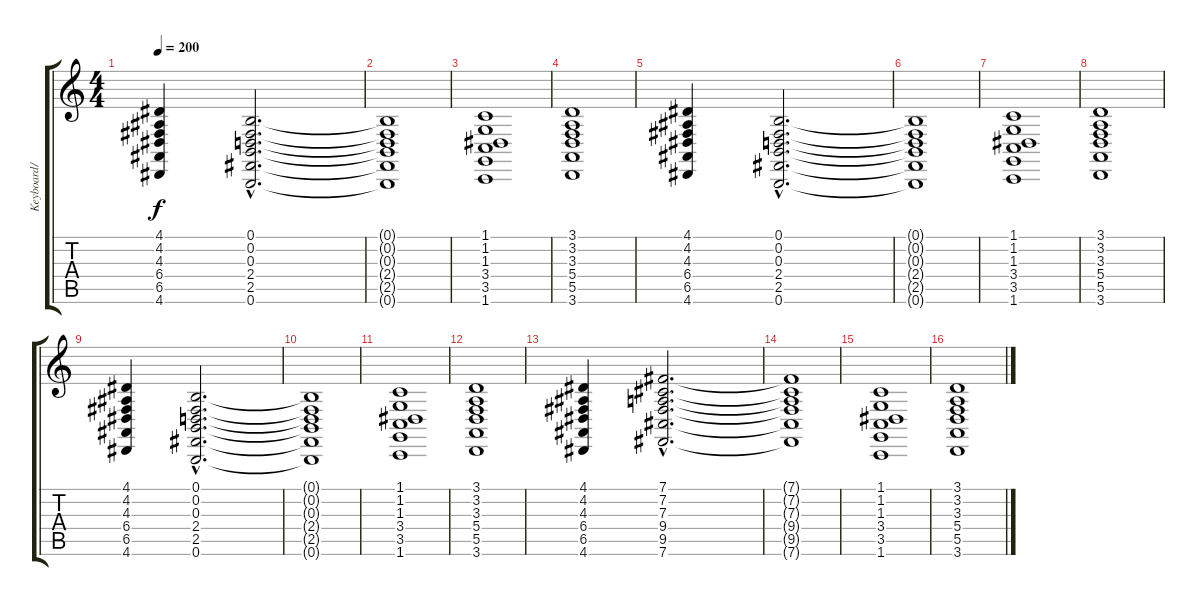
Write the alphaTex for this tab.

\track ("Keyboard/ Effects" "Keyboard/ ") {instrument fx5brightness}
\staff {score tabs}
\tuning (B3 Gb3 D3 A2 E2 B1) {hide}
\ts (4 4)
\tempo 200
\clef g2
\ks c
(4.1 4.2 4.3 6.4 6.5 4.6).4{dy f} (0.1{hac} 0.2{hac} 0.3{hac} 2.4{hac} 2.5{hac} 0.6{hac}).2{d} |
(0.1{t} 0.2{t} 0.3{t} 2.4{t} 2.5{t} 0.6{t}).1 |
(1.1 1.2 1.3 3.4 3.5 1.6).1 |
(3.1 3.2 3.3 5.4 5.5 3.6).1 |
(4.1 4.2 4.3 6.4 6.5 4.6).4 (0.1{hac} 0.2{hac} 0.3{hac} 2.4{hac} 2.5{hac} 0.6{hac}).2{d} |
(0.1{t} 0.2{t} 0.3{t} 2.4{t} 2.5{t} 0.6{t}).1 |
(1.1 1.2 1.3 3.4 3.5 1.6).1 |
(3.1 3.2 3.3 5.4 5.5 3.6).1 |
(4.1 4.2 4.3 6.4 6.5 4.6).4 (0.1{hac} 0.2{hac} 0.3{hac} 2.4{hac} 2.5{hac} 0.6{hac}).2{d} |
(0.1{t} 0.2{t} 0.3{t} 2.4{t} 2.5{t} 0.6{t}).1 |
(1.1 1.2 1.3 3.4 3.5 1.6).1 |
(3.1 3.2 3.3 5.4 5.5 3.6).1 |
(4.1 4.2 4.3 6.4 6.5 4.6).4 (7.1{hac} 7.2{hac} 7.3{hac} 9.4{hac} 9.5{hac} 7.6{hac}).2{d} |
(7.1{t} 7.2{t} 7.3{t} 9.4{t} 9.5{t} 7.6{t}).1 |
(1.1 1.2 1.3 3.4 3.5 1.6).1 |
(3.1 3.2 3.3 5.4 5.5 3.6).1
